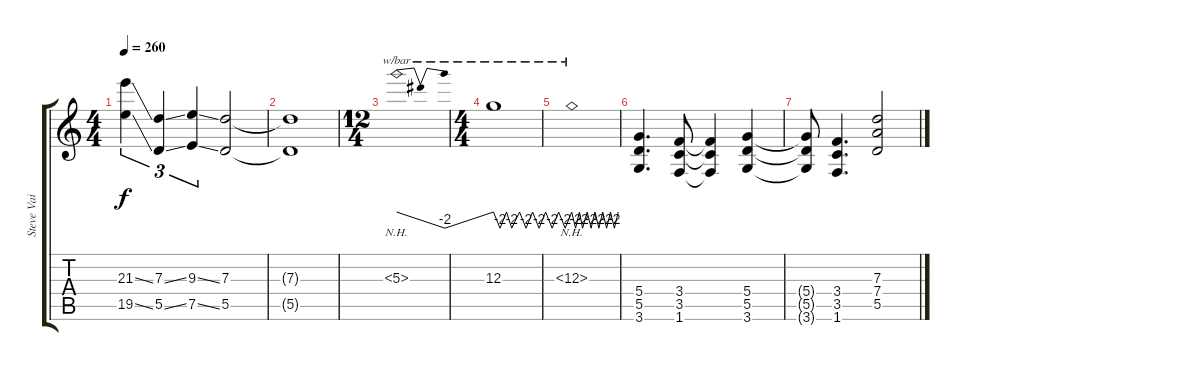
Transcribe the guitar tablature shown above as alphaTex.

\track ("Steve Vai" "Steve Vai") {instrument distortionguitar}
\staff {score tabs}
\tuning (E4 B3 G3 D3 A2 E2) {hide}
\ts (4 4)
\tempo 260
\clef g2
\ks c
(21.3{ss} 19.5{ss}).4{tu (3 2) dy f} (7.3{ss} 5.5{ss}).4{tu (3 2)} (9.3{ss} 7.5{ss}).4{tu (3 2)} (7.3 5.5).2 |
(7.3{t} 5.5{t}).1 |
\ts (12 4)
5.3{nh}.1{tbe (dip default 0 0 15 -8 60 0)} |
\ts (4 4)
12.3.1{tbe (custom default 0 0 5 -8 10 0 14 -8 20 0 25 -8 30 0 35 -8 40 0 45 -8 50 0 55 -8 60 0)} |
12.3{nh}.1{tbe (custom default 0 0 5 -8 10 0 14 -8 20 0 25 -8 30 0 35 -8 40 0 45 -8 50 0 55 -8 60 0)} |
(5.4 5.5 3.6).4{d} (3.4 3.5 1.6).8 (3.4{t} 3.5{t} 1.6{t}).4 (5.4 5.5 3.6).4 |
(5.4{t} 5.5{t} 3.6{t}).8 (3.4 3.5 1.6).4{d} (7.3 7.4 5.5).2
